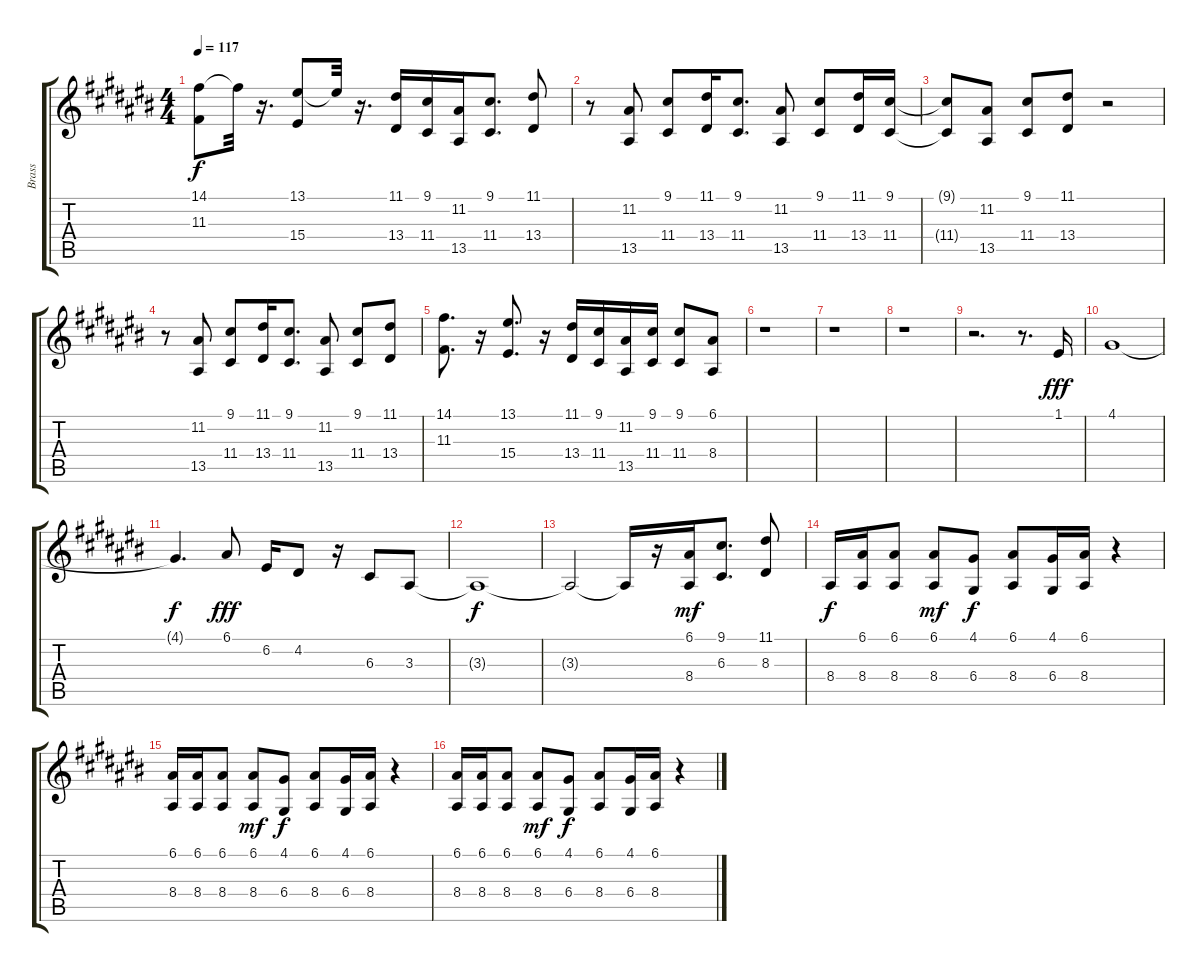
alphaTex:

\track ("Brass" "Brass") {instrument brasssection}
\staff {score tabs}
\tuning (E4 B3 G3 D3 A2 E2) {hide}
\ts (4 4)
\tempo 117
\clef g2
\ks a#minor
(14.1 11.3).8{dy f} 14.1{t}.32 r.16{d} (13.1 15.4).8 13.1{t}.32 r.16{d} (11.1 13.4).16 (9.1 11.4).16 (11.2 13.5).16 (9.1 11.4).8{d} (11.1 13.4).8 |
r.8 (11.2 13.5).8 (9.1 11.4).8 (11.1 13.4).16 (9.1 11.4).8{d} (11.2 13.5).8 (9.1 11.4).8 (11.1 13.4).16 (9.1 11.4).16 |
(9.1{t} 11.4{t}).8 (11.2 13.5).8 (9.1 11.4).8 (11.1 13.4).8 r.2 |
r.8 (11.2 13.5).8 (9.1 11.4).8 (11.1 13.4).16 (9.1 11.4).8{d} (11.2 13.5).8 (9.1 11.4).8 (11.1 13.4).8 |
(14.1 11.3).8{d} r.16 (13.1 15.4).8{d} r.16 (11.1 13.4).16 (9.1 11.4).16 (11.2 13.5).16 (9.1 11.4).16 (9.1 11.4).8 (6.1 8.4).8 |
r.1 |
r.1 |
r.1 |
r.2{d} r.8{d} 1.1.16{dy fff} |
4.1.1 |
4.1{t}.4{d dy f} 6.1.8{dy fff} 6.2.16 4.2.8 r.16 6.3.8 3.3.8 |
3.3{t}.1{dy f} |
3.3{t}.2 3.3{t}.16 r.16 (6.1 8.4).16{dy mf} (9.1 6.3).8{d} (11.1 8.3).8 |
8.4.16{dy f} (6.1 8.4).16 (6.1 8.4).8 (6.1 8.4).8{dy mf} (4.1 6.4).8{dy f} (6.1 8.4).8 (4.1 6.4).16 (6.1 8.4).16 r.4 |
(6.1 8.4).16 (6.1 8.4).16 (6.1 8.4).8 (6.1 8.4).8{dy mf} (4.1 6.4).8{dy f} (6.1 8.4).8 (4.1 6.4).16 (6.1 8.4).16 r.4 |
(6.1 8.4).16 (6.1 8.4).16 (6.1 8.4).8 (6.1 8.4).8{dy mf} (4.1 6.4).8{dy f} (6.1 8.4).8 (4.1 6.4).16 (6.1 8.4).16 r.4
